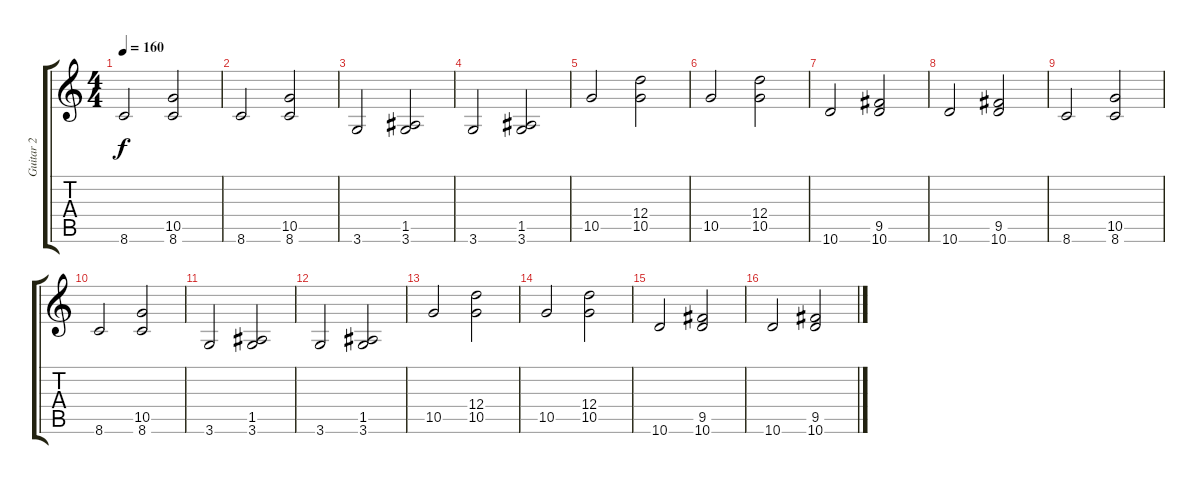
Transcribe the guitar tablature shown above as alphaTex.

\track ("Guitar 2" "Guitar 2") {instrument overdrivenguitar}
\staff {score tabs}
\tuning (E4 B3 G3 D3 A2 E2) {hide}
\ts (4 4)
\tempo 160
\clef g2
\ks c
8.6.2{dy f} (10.5 8.6).2 |
8.6.2 (10.5 8.6).2 |
3.6.2 (1.5 3.6).2 |
3.6.2 (1.5 3.6).2 |
10.5.2 (12.4 10.5).2 |
10.5.2 (12.4 10.5).2 |
10.6.2 (9.5 10.6).2 |
10.6.2 (9.5 10.6).2 |
8.6.2 (10.5 8.6).2 |
8.6.2 (10.5 8.6).2 |
3.6.2 (1.5 3.6).2 |
3.6.2 (1.5 3.6).2 |
10.5.2 (12.4 10.5).2 |
10.5.2 (12.4 10.5).2 |
10.6.2 (9.5 10.6).2 |
10.6.2 (9.5 10.6).2
